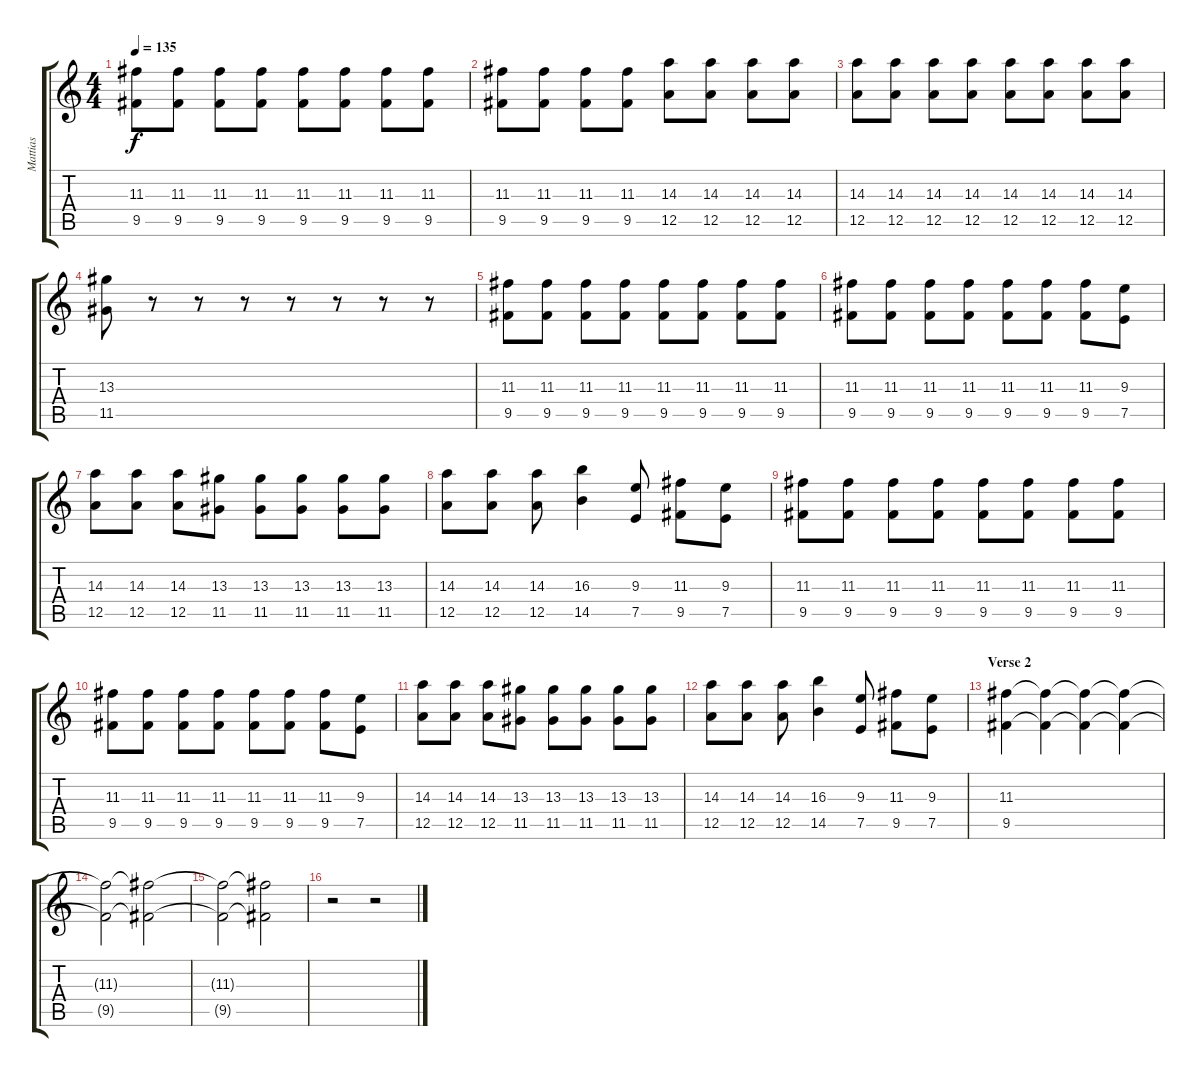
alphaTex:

\track ("Mattias" "Mattias") {instrument distortionguitar}
\staff {score tabs}
\tuning (E4 B3 G3 D3 A2 E2) {hide}
\ts (4 4)
\tempo 135
\clef g2
\ks c
(11.3 9.5).8{dy f} (11.3 9.5).8 (11.3 9.5).8 (11.3 9.5).8 (11.3 9.5).8 (11.3 9.5).8 (11.3 9.5).8 (11.3 9.5).8 |
(11.3 9.5).8 (11.3 9.5).8 (11.3 9.5).8 (11.3 9.5).8 (14.3 12.5).8 (14.3 12.5).8 (14.3 12.5).8 (14.3 12.5).8 |
(14.3 12.5).8 (14.3 12.5).8 (14.3 12.5).8 (14.3 12.5).8 (14.3 12.5).8 (14.3 12.5).8 (14.3 12.5).8 (14.3 12.5).8 |
(13.3 11.5).8 r.8 r.8 r.8 r.8 r.8 r.8 r.8 |
(11.3 9.5).8 (11.3 9.5).8 (11.3 9.5).8 (11.3 9.5).8 (11.3 9.5).8 (11.3 9.5).8 (11.3 9.5).8 (11.3 9.5).8 |
(11.3 9.5).8 (11.3 9.5).8 (11.3 9.5).8 (11.3 9.5).8 (11.3 9.5).8 (11.3 9.5).8 (11.3 9.5).8 (9.3 7.5).8 |
(14.3 12.5).8 (14.3 12.5).8 (14.3 12.5).8 (13.3 11.5).8 (13.3 11.5).8 (13.3 11.5).8 (13.3 11.5).8 (13.3 11.5).8 |
(14.3 12.5).8 (14.3 12.5).8 (14.3 12.5).8 (16.3 14.5).4 (9.3 7.5).8 (11.3 9.5).8 (9.3 7.5).8 |
(11.3 9.5).8 (11.3 9.5).8 (11.3 9.5).8 (11.3 9.5).8 (11.3 9.5).8 (11.3 9.5).8 (11.3 9.5).8 (11.3 9.5).8 |
(11.3 9.5).8 (11.3 9.5).8 (11.3 9.5).8 (11.3 9.5).8 (11.3 9.5).8 (11.3 9.5).8 (11.3 9.5).8 (9.3 7.5).8 |
(14.3 12.5).8 (14.3 12.5).8 (14.3 12.5).8 (13.3 11.5).8 (13.3 11.5).8 (13.3 11.5).8 (13.3 11.5).8 (13.3 11.5).8 |
(14.3 12.5).8 (14.3 12.5).8 (14.3 12.5).8 (16.3 14.5).4 (9.3 7.5).8 (11.3 9.5).8 (9.3 7.5).8 |
\section ("" "Verse 2")
(11.3 9.5).4 (11.3{t} 9.5{t}).4 (11.3{t} 9.5{t}).4 (11.3{t} 9.5{t}).4 |
(11.3{t} 9.5{t}).2 (11.3{t} 9.5{t}).2 |
(11.3{t} 9.5{t}).2 (11.3{t} 9.5{t}).2 |
r.2 r.2
